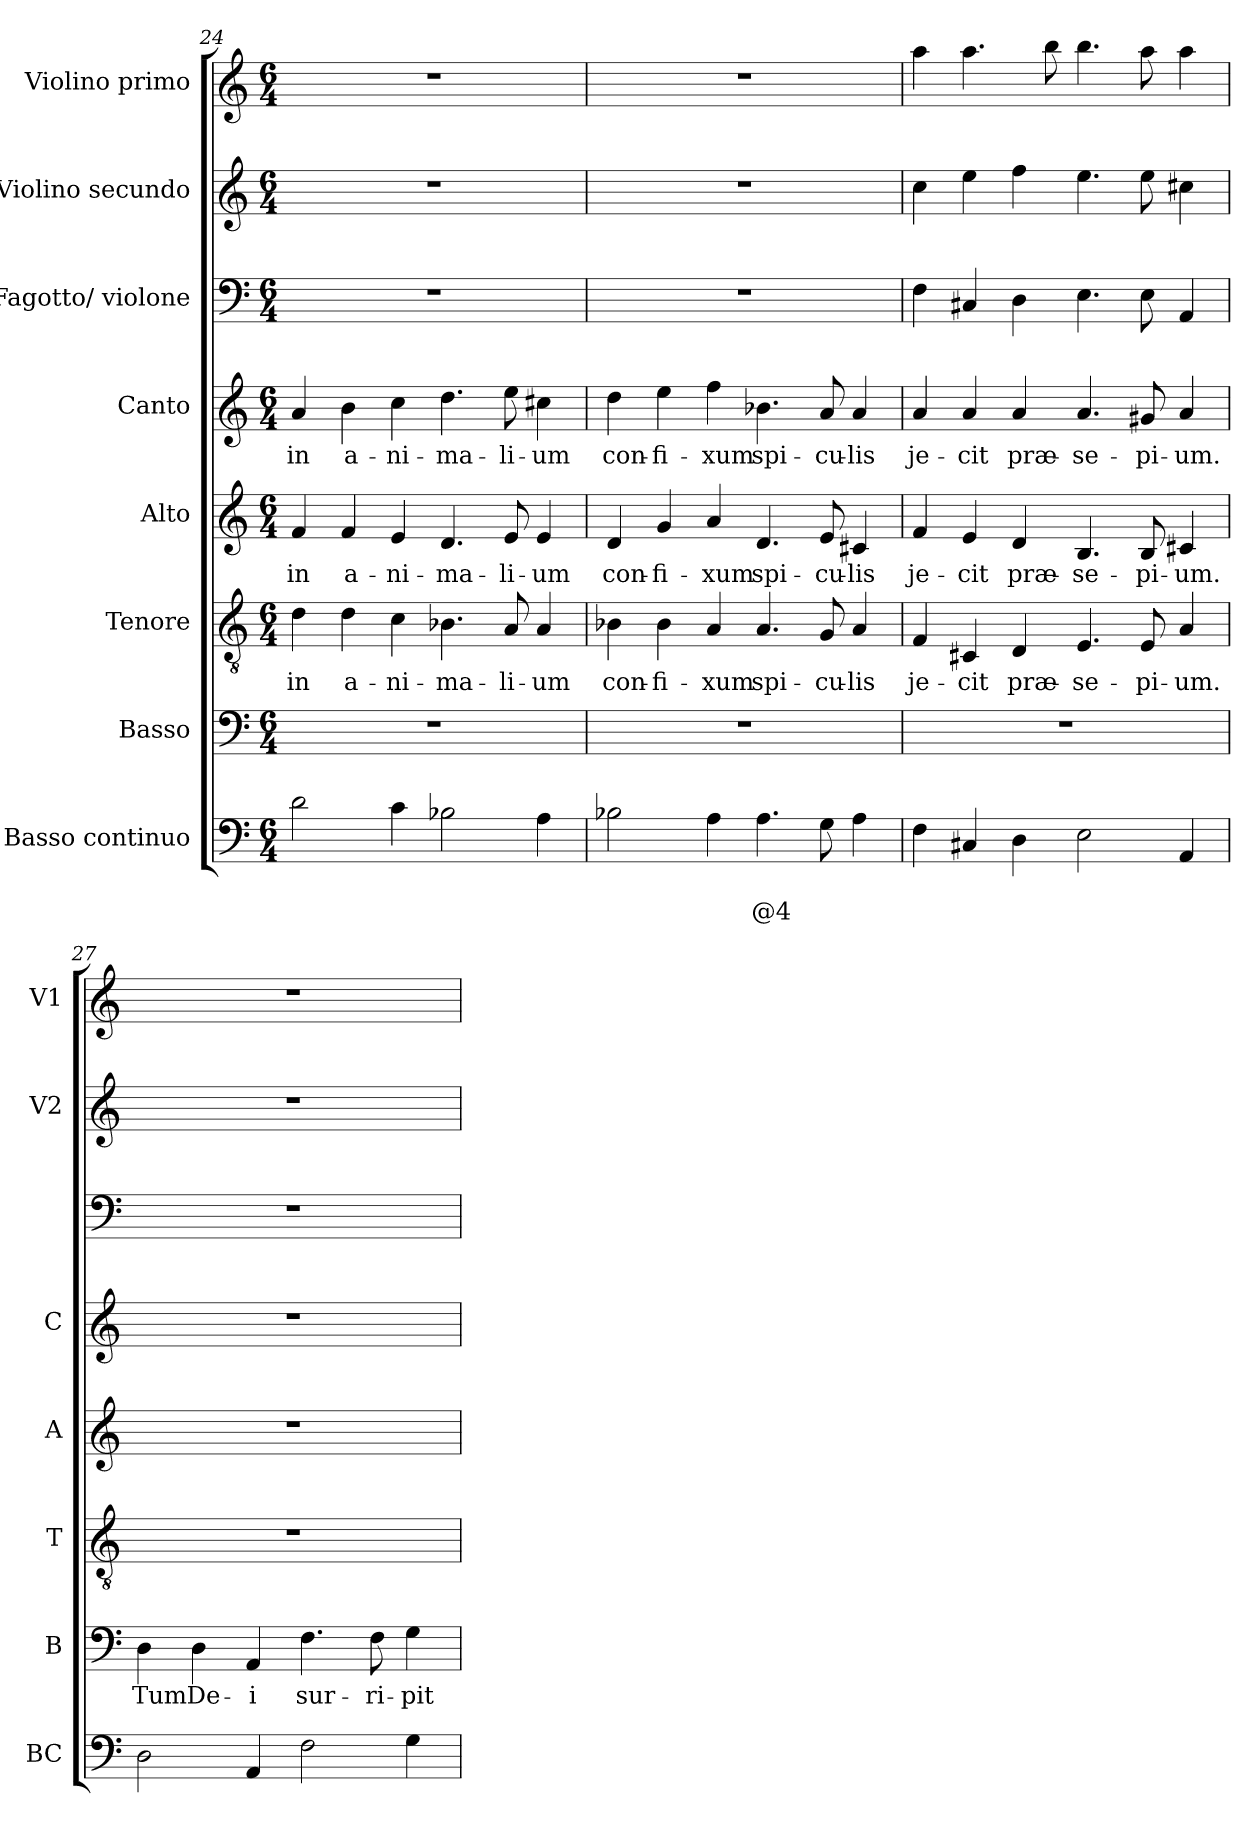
**kern	**text	**text	**kern	**text	**kern	**text	**kern	**text	**kern	**text	**kern	**kern	**kern
*part8	*part8	*part8	*part7	*part7	*part6	*part6	*part5	*part5	*part4	*part4	*part3	*part2	*part1
*staff8	*staff8	*staff8	*staff7	*staff7	*staff6	*staff6	*staff5	*staff5	*staff4	*staff4	*staff3	*staff2	*staff1
*I"Basso continuo	*	*	*I"Basso	*	*I"Tenore	*	*I"Alto	*	*I"Canto	*	*I"Fagotto/ violone	*I"Violino secundo	*I"Violino primo
*I'BC	*	*	*I'B	*	*I'T	*	*I'A	*	*I'C	*	*	*I'V2	*I'V1
!!LO:PB:g=z
*clefF4	*	*	*clefF4	*	*clefGv2	*	*clefG2	*	*clefG2	*	*clefF4	*clefG2	*clefG2
*k[]	*	*	*k[]	*	*k[]	*	*k[]	*	*k[]	*	*k[]	*k[]	*k[]
*C:	*	*	*C:	*	*C:	*	*C:	*	*C:	*	*C:	*C:	*C:
*M6/4	*	*	*M6/4	*	*M6/4	*	*M6/4	*	*M6/4	*	*M6/4	*M6/4	*M6/4
=24	=24	=24	=24	=24	=24	=24	=24	=24	=24	=24	=24	=24	=24
!	!	!	!	!	!	!LO:LY:b	!	!LO:LY:b	!	!LO:LY:b	!	!	!
2d\	.	.	1.r	.	4d\	in	4f/	in	4a/	in	1.r	1.r	1.r
!	!	!	!	!	!	!LO:LY:b	!	!LO:LY:b	!	!LO:LY:b	!	!	!
.	.	.	.	.	4d\	a-	4f/	a-	4b\	a-	.	.	.
!	!	!	!	!	!	!LO:LY:b	!	!LO:LY:b	!	!LO:LY:b	!	!	!
4c\	.	.	.	.	4c\	-ni-	4e/	-ni-	4cc\	-ni-	.	.	.
!	!	!	!	!	!	!LO:LY:b	!	!LO:LY:b	!	!LO:LY:b	!	!	!
2B-X\	.	.	.	.	4.B-X\	-ma-	4.d/	-ma-	4.dd\	-ma-	.	.	.
!	!	!	!	!	!	!LO:LY:b	!	!LO:LY:b	!	!LO:LY:b	!	!	!
.	.	.	.	.	8A/	-li-	8e/	-li-	8ee\	-li-	.	.	.
!	!	!	!	!	!	!LO:LY:b	!	!LO:LY:b	!	!LO:LY:b	!	!	!
4A\	.	.	.	.	4A/	-um	4e/	-um	4cc#X\	-um	.	.	.
=25	=25	=25	=25	=25	=25	=25	=25	=25	=25	=25	=25	=25	=25
!	!	!	!	!	!	!LO:LY:b	!	!LO:LY:b	!	!LO:LY:b	!	!	!
2B-X\	.	.	1.r	.	4B-X\	con-	4d/	con-	4dd\	con-	1.r	1.r	1.r
!	!	!	!	!	!	!LO:LY:b	!	!LO:LY:b	!	!LO:LY:b	!	!	!
.	.	.	.	.	4B-\	-fi-	4g/	-fi-	4ee\	-fi-	.	.	.
!	!	!	!	!	!	!LO:LY:b	!	!LO:LY:b	!	!LO:LY:b	!	!	!
4A\	.	.	.	.	4A/	-xum	4a/	-xum	4ff\	-xum	.	.	.
!	!	!LO:LY:b	!	!	!	!LO:LY:b	!	!LO:LY:b	!	!LO:LY:b	!	!	!
4.A\	.	@4	.	.	4.A/	spi-	4.d/	spi-	4.b-X\	spi-	.	.	.
!	!	!	!	!	!	!LO:LY:b	!	!LO:LY:b	!	!LO:LY:b	!	!	!
8G\	.	.	.	.	8G/	-cu-	8e/	-cu-	8a/	-cu-	.	.	.
!	!	!	!	!	!	!LO:LY:b	!	!LO:LY:b	!	!LO:LY:b	!	!	!
4A\	.	.	.	.	4A/	-lis	4c#X/	-lis	4a/	-lis	.	.	.
=26	=26	=26	=26	=26	=26	=26	=26	=26	=26	=26	=26	=26	=26
!	!	!	!	!	!	!LO:LY:b	!	!LO:LY:b	!	!LO:LY:b	!	!	!
4F\	.	.	1.r	.	4F/	je-	4f/	je-	4a/	je-	4F\	4cc\	4aa\
!	!	!	!	!	!	!LO:LY:b	!	!LO:LY:b	!	!LO:LY:b	!	!	!
4C#X/	.	.	.	.	4C#X/	-cit	4e/	-cit	4a/	-cit	4C#X/	4ee\	4.aa\
!	!	!	!	!	!	!LO:LY:b	!	!LO:LY:b	!	!LO:LY:b	!	!	!
4D\	.	.	.	.	4D/	præ-	4d/	præ-	4a/	præ-	4D\	4ff\	.
.	.	.	.	.	.	.	.	.	.	.	.	.	8bb\
!	!	!	!	!	!	!LO:LY:b	!	!LO:LY:b	!	!LO:LY:b	!	!	!
2E\	.	.	.	.	4.E/	-se-	4.B/	-se-	4.a/	-se-	4.E\	4.ee\	4.bb\
!	!	!	!	!	!	!LO:LY:b	!	!LO:LY:b	!	!LO:LY:b	!	!	!
.	.	.	.	.	8E/	-pi-	8B/	-pi-	8g#X/	-pi-	8E\	8ee\	8aa\
!	!	!	!	!	!	!LO:LY:b	!	!LO:LY:b	!	!LO:LY:b	!	!	!
4AA/	.	.	.	.	4A/	-um.	4c#X/	-um.	4a/	-um.	4AA/	4cc#X\	4aa\
=27	=27	=27	=27	=27	=27	=27	=27	=27	=27	=27	=27	=27	=27
!	!	!	!	!LO:LY:b	!	!	!	!	!	!	!	!	!
2D\	.	.	4D\	Tum	1.r	.	1.r	.	1.r	.	1.r	1.r	1.r
!	!	!	!	!LO:LY:b	!	!	!	!	!	!	!	!	!
.	.	.	4D\	De-	.	.	.	.	.	.	.	.	.
!	!	!	!	!LO:LY:b	!	!	!	!	!	!	!	!	!
4AA/	.	.	4AA/	-i	.	.	.	.	.	.	.	.	.
!	!	!	!	!LO:LY:b	!	!	!	!	!	!	!	!	!
2F\	.	.	4.F\	sur-	.	.	.	.	.	.	.	.	.
!	!	!	!	!LO:LY:b	!	!	!	!	!	!	!	!	!
.	.	.	8F\	-ri-	.	.	.	.	.	.	.	.	.
!	!	!	!	!LO:LY:b	!	!	!	!	!	!	!	!	!
4G\	.	.	4G\	-pit	.	.	.	.	.	.	.	.	.
=	=	=	=	=	=	=	=	=	=	=	=	=	=
*-	*-	*-	*-	*-	*-	*-	*-	*-	*-	*-	*-	*-	*-
